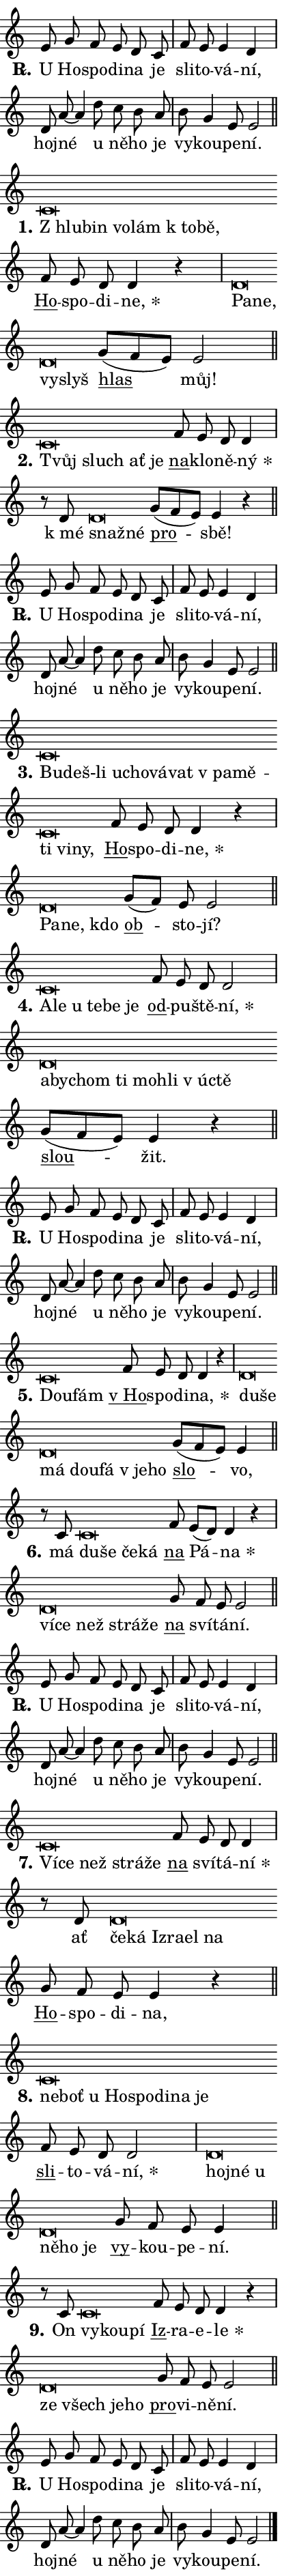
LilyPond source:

\version "2.24.0"
\header { tagline = "" }
\paper {
  indent = 0\cm
  top-margin = 0\cm
  right-margin = 0.13\cm % to fit lyric hyphens
  bottom-margin = 0\cm
  left-margin = 0\cm
  paper-width = 7\cm
  page-breaking = #ly:one-page-breaking
  system-system-spacing.basic-distance = #11
  score-system-spacing.basic-distance = #11
  ragged-last = ##f
}


%% Author: Thomas Morley
%% https://lists.gnu.org/archive/html/lilypond-user/2020-05/msg00002.html
#(define (line-position grob)
"Returns position of @var[grob} in current system:
   @code{'start}, if at first time-step
   @code{'end}, if at last time-step
   @code{'middle} otherwise
"
  (let* ((col (ly:item-get-column grob))
         (ln (ly:grob-object col 'left-neighbor))
         (rn (ly:grob-object col 'right-neighbor))
         (col-to-check-left (if (ly:grob? ln) ln col))
         (col-to-check-right (if (ly:grob? rn) rn col))
         (break-dir-left
           (and
             (ly:grob-property col-to-check-left 'non-musical #f)
             (ly:item-break-dir col-to-check-left)))
         (break-dir-right
           (and
             (ly:grob-property col-to-check-right 'non-musical #f)
             (ly:item-break-dir col-to-check-right))))
        (cond ((eqv? 1 break-dir-left) 'start)
              ((eqv? -1 break-dir-right) 'end)
              (else 'middle))))

#(define (tranparent-at-line-position vctor)
  (lambda (grob)
  "Relying on @code{line-position} select the relevant enry from @var{vctor}.
Used to determine transparency,"
    (case (line-position grob)
      ((end) (not (vector-ref vctor 0)))
      ((middle) (not (vector-ref vctor 1)))
      ((start) (not (vector-ref vctor 2))))))

noteHeadBreakVisibility =
#(define-music-function (break-visibility)(vector?)
"Makes @code{NoteHead}s transparent relying on @var{break-visibility}"
#{
  \override NoteHead.transparent =
    #(tranparent-at-line-position break-visibility)
#})

#(define delete-ledgers-for-transparent-note-heads
  (lambda (grob)
    "Reads whether a @code{NoteHead} is transparent.
If so this @code{NoteHead} is removed from @code{'note-heads} from
@var{grob}, which is supposed to be @code{LedgerLineSpanner}.
As a result ledgers are not printed for this @code{NoteHead}"
    (let* ((nhds-array (ly:grob-object grob 'note-heads))
           (nhds-list
             (if (ly:grob-array? nhds-array)
                 (ly:grob-array->list nhds-array)
                 '()))
           ;; Relies on the transparent-property being done before
           ;; Staff.LedgerLineSpanner.after-line-breaking is executed.
           ;; This is fragile ...
           (to-keep
             (remove
               (lambda (nhd)
                 (ly:grob-property nhd 'transparent #f))
               nhds-list)))
      ;; TODO find a better method to iterate over grob-arrays, similiar
      ;; to filter/remove etc for lists
      ;; For now rebuilt from scratch
      (set! (ly:grob-object grob 'note-heads)  '())
      (for-each
        (lambda (nhd)
          (ly:pointer-group-interface::add-grob grob 'note-heads nhd))
        to-keep))))

squashNotes = {
  \override NoteHead.X-extent = #'(-0.2 . 0.2)
  \override NoteHead.Y-extent = #'(-0.75 . 0)
  \override NoteHead.stencil =
    #(lambda (grob)
       (let ((pos (ly:grob-property grob 'staff-position)))
         (begin
           (if (< pos -7) (display "ERROR: Lower brevis then expected\n") (display "OK: Expected brevis position\n"))
           (if (<= pos -6) ly:text-interface::print ly:note-head::print))))
}
unSquashNotes = {
  \revert NoteHead.X-extent
  \revert NoteHead.Y-extent
  \revert NoteHead.stencil
}

hideNotes = \noteHeadBreakVisibility #begin-of-line-visible
unHideNotes = \noteHeadBreakVisibility #all-visible

% work-around for resetting accidentals
% https://lilypond.org/doc/v2.23/Documentation/notation/displaying-rhythms#unmetered-music
cadenzaMeasure = {
  \cadenzaOff
  \partial 1024 s1024
  \cadenzaOn
}

#(define-markup-command (accent layout props text) (markup?)
  "Underline accented syllable"
  (interpret-markup layout props
    #{\markup \override #'(offset . 4.3) \underline { #text }#}))

responsum = \markup \concat {
  "R" \hspace #-1.05 \path #0.1 #'((moveto 0 0.07) (lineto 0.9 0.8)) \hspace #0.05 "."
}

spaceSize = #0.6828661417322834 % exact space size for TeX Gyre Schola

\layout {
  \context {
    \Staff
    \remove "Time_signature_engraver"
    \override LedgerLineSpanner.after-line-breaking = #delete-ledgers-for-transparent-note-heads
  }
  \context {
    \Lyrics {
      \override LyricSpace.minimum-distance = \spaceSize
      \override LyricText.font-name = #"TeX Gyre Schola"
      \override LyricText.font-size = 1
      \override StanzaNumber.font-name = #"TeX Gyre Schola Bold"
      \override StanzaNumber.font-size = 1
    }
  }
  \context {
    \Score 
    \override NoteHead.text =
      #(lambda (grob) 
        (let ((pos (ly:grob-property grob 'staff-position)))
          #{\markup {
            \combine
              \halign #-0.55 \raise #(if (= pos -6) 0 0.5) \override #'(thickness . 2) \draw-line #'(3.2 . 0)
              \musicglyph "noteheads.sM1"
          }#}))
  }
}

% magnetic-lyrics.ily
%
%   written by
%     Jean Abou Samra <jean@abou-samra.fr>
%     Werner Lemberg <wl@gnu.org>
%
%   adapted by
%     Jiri Hon <jiri.hon@gmail.com>
%
% Version 2022-Apr-15

% https://www.mail-archive.com/lilypond-user@gnu.org/msg149350.html

#(define (Left_hyphen_pointer_engraver context)
   "Collect syllable-hyphen-syllable occurrences in lyrics and store
them in properties.  This engraver only looks to the left.  For
example, if the lyrics input is @code{foo -- bar}, it does the
following.

@itemize @bullet
@item
Set the @code{text} property of the @code{LyricHyphen} grob between
@q{foo} and @q{bar} to @code{foo}.

@item
Set the @code{left-hyphen} property of the @code{LyricText} grob with
text @q{foo} to the @code{LyricHyphen} grob between @q{foo} and
@q{bar}.
@end itemize

Use this auxiliary engraver in combination with the
@code{lyric-@/text::@/apply-@/magnetic-@/offset!} hook."
   (let ((hyphen #f)
         (text #f))
     (make-engraver
      (acknowledgers
       ((lyric-syllable-interface engraver grob source-engraver)
        (set! text grob)))
      (end-acknowledgers
       ((lyric-hyphen-interface engraver grob source-engraver)
        ;(when (not (grob::has-interface grob 'lyric-space-interface))
          (set! hyphen grob)));)
      ((stop-translation-timestep engraver)
       (when (and text hyphen)
         (ly:grob-set-object! text 'left-hyphen hyphen))
       (set! text #f)
       (set! hyphen #f)))))

#(define (lyric-text::apply-magnetic-offset! grob)
   "If the space between two syllables is less than the value in
property @code{LyricText@/.details@/.squash-threshold}, move the right
syllable to the left so that it gets concatenated with the left
syllable.

Use this function as a hook for
@code{LyricText@/.after-@/line-@/breaking} if the
@code{Left_@/hyphen_@/pointer_@/engraver} is active."
   (let ((hyphen (ly:grob-object grob 'left-hyphen #f)))
     (when hyphen
       (let ((left-text (ly:spanner-bound hyphen LEFT)))
         (when (grob::has-interface left-text 'lyric-syllable-interface)
           (let* ((common (ly:grob-common-refpoint grob left-text X))
                  (this-x-ext (ly:grob-extent grob common X))
                  (left-x-ext
                   (begin
                     ;; Trigger magnetism for left-text.
                     (ly:grob-property left-text 'after-line-breaking)
                     (ly:grob-extent left-text common X)))
                  ;; `delta` is the gap width between two syllables.
                  (delta (- (interval-start this-x-ext)
                            (interval-end left-x-ext)))
                  (details (ly:grob-property grob 'details))
                  (threshold (assoc-get 'squash-threshold details 0.2)))
             (when (< delta threshold)
               (let* (;; We have to manipulate the input text so that
                      ;; ligatures crossing syllable boundaries are not
                      ;; disabled.  For languages based on the Latin
                      ;; script this is essentially a beautification.
                      ;; However, for non-Western scripts it can be a
                      ;; necessity.
                      (lt (ly:grob-property left-text 'text))
                      (rt (ly:grob-property grob 'text))
                      (is-space (grob::has-interface hyphen 'lyric-space-interface))
                      (space (if is-space " " ""))
                      (extra-delta (if is-space spaceSize 0))
                      ;; Append new syllable.
                      (ltrt-space (if (and (string? lt) (string? rt))
                                (string-append lt space rt)
                                (make-concat-markup (list lt space rt))))
                      ;; Right-align `ltrt` to the right side.
                      (ltrt-space-markup (grob-interpret-markup
                               grob
                               (make-translate-markup
                                (cons (interval-length this-x-ext) 0)
                                (make-right-align-markup ltrt-space)))))
                 (begin
                   ;; Don't print `left-text`.
                   (ly:grob-set-property! left-text 'stencil #f)
                   ;; Set text and stencil (which holds all collected
                   ;; syllables so far) and shift it to the left.
                   (ly:grob-set-property! grob 'text ltrt-space)
                   (ly:grob-set-property! grob 'stencil ltrt-space-markup)
                   (ly:grob-translate-axis! grob (- (- delta extra-delta)) X))))))))))


#(define (lyric-hyphen::displace-bounds-first grob)
   ;; Make very sure this callback isn't triggered too early.
   (let ((left (ly:spanner-bound grob LEFT))
         (right (ly:spanner-bound grob RIGHT)))
     (ly:grob-property left 'after-line-breaking)
     (ly:grob-property right 'after-line-breaking)
     (ly:lyric-hyphen::print grob)))

squashThreshold = #0.4

\layout {
  \context {
    \Lyrics
    \consists #Left_hyphen_pointer_engraver
    \override LyricText.after-line-breaking =
      #lyric-text::apply-magnetic-offset!
    \override LyricHyphen.stencil = #lyric-hyphen::displace-bounds-first
    \override LyricText.details.squash-threshold = \squashThreshold
    \override LyricHyphen.minimum-distance = 0
    \override LyricHyphen.minimum-length = \squashThreshold
  }
}

squashText = \override LyricText.details.squash-threshold = 9999
unSquashText = \override LyricText.details.squash-threshold = \squashThreshold

leftText = \override LyricText.self-alignment-X = #LEFT
unLeftText = \revert LyricText.self-alignment-X

starOffset = #(lambda (grob) 
                (let ((x_offset (ly:self-alignment-interface::aligned-on-x-parent grob)))
                  (if (= x_offset 0) 0 (+ x_offset 1.2))))

star = #(define-music-function (syllable)(string?)
"Append star separator at the end of a syllable"
#{
  \once \override LyricText.X-offset = #starOffset
  \lyricmode { \markup {
    #syllable
    \override #'((font-name . "TeX Gyre Schola Bold")) \hspace #0.2 \lower #0.65 \larger "*"
  } }
#})

starAccent = #(define-music-function (syllable)(string?)
"Append star separator at the end of a syllable and make accent"
#{
  \once \override LyricText.X-offset = #starOffset
  \lyricmode { \markup {
    \accent #syllable
    \override #'((font-name . "TeX Gyre Schola Bold")) \hspace #0.2 \lower #0.65 \larger "*"
  } }
#})

breath = #(define-music-function (syllable)(string?)
"Append breathing indicator at the end of a syllable"
#{
  \lyricmode { \markup { #syllable "+" } }
#})

optionalBreath = #(define-music-function (syllable)(string?)
"Append optional breathing indicator at the end of a syllable"
#{
  \lyricmode { \markup { #syllable "(+)" } }
#})


\score {
    <<
        \new Voice = "melody" { \cadenzaOn \key c \major \relative { e'8 g f e d c \cadenzaMeasure \bar "|" f e e4 d \cadenzaMeasure \bar "|" d8 a'8~ a4 \bar "" d8 c b a \cadenzaMeasure \bar "|" b g4 e8 e2 \cadenzaMeasure \bar "||" \break } }
        \new Lyrics \lyricsto "melody" { \lyricmode { \set stanza = \responsum
U Ho -- spo -- di -- na je sli -- to -- vá -- ní, hoj -- né u ně -- ho je vy -- kou -- pe -- ní. } }
    >>
    \layout {}
}

\score {
    <<
        \new Voice = "melody" { \cadenzaOn \key c \major \relative { \squashNotes c'\breve*1/16 \hideNotes \breve*1/16 \bar "" \breve*1/16 \bar "" \breve*1/16 \bar "" \breve*1/16 \breve*1/16 \bar "" \unHideNotes \unSquashNotes \bar "" f8 e d d4 r \cadenzaMeasure \bar "|" \squashNotes d\breve*1/16 \hideNotes \breve*1/16 \bar "" \breve*1/16 \breve*1/16 \bar "" \unHideNotes \unSquashNotes \bar "" g8[( f e)] e2 \cadenzaMeasure \bar "||" \break } }
        \new Lyrics \lyricsto "melody" { \lyricmode { \set stanza = "1."
\leftText "Z hlu" -- \squashText bin vo -- lám "k to" -- bě, \unLeftText \unSquashText \markup \accent Ho -- spo -- di -- \star ne, \leftText Pa -- \squashText ne, vy -- slyš \unLeftText \unSquashText \markup \accent hlas můj! } }
    >>
    \layout {}
}

\score {
    <<
        \new Voice = "melody" { \cadenzaOn \key c \major \relative { \squashNotes c'\breve*1/16 \hideNotes \breve*1/16 \bar "" \breve*1/16 \breve*1/16 \bar "" \unHideNotes \unSquashNotes \bar "" f8 e d d4 \cadenzaMeasure \bar "|" r8 d \squashNotes d\breve*1/16 \hideNotes \breve*1/16 \bar "" \unHideNotes \unSquashNotes \bar "" g8[( f e)] e4 r \cadenzaMeasure \bar "||" \break } }
        \new Lyrics \lyricsto "melody" { \lyricmode { \set stanza = "2."
\leftText Tvůj \squashText sluch ať je \unLeftText \unSquashText \markup \accent na -- klo -- ně -- \star ný "k mé" \leftText snaž -- \squashText né \unLeftText \unSquashText \markup \accent pro -- sbě! } }
    >>
    \layout {}
}

\score {
    <<
        \new Voice = "melody" { \cadenzaOn \key c \major \relative { e'8 g f e d c \cadenzaMeasure \bar "|" f e e4 d \cadenzaMeasure \bar "|" d8 a'8~ a4 \bar "" d8 c b a \cadenzaMeasure \bar "|" b g4 e8 e2 \cadenzaMeasure \bar "||" \break } }
        \new Lyrics \lyricsto "melody" { \lyricmode { \set stanza = \responsum
U Ho -- spo -- di -- na je sli -- to -- vá -- ní, hoj -- né u ně -- ho je vy -- kou -- pe -- ní. } }
    >>
    \layout {}
}

\score {
    <<
        \new Voice = "melody" { \cadenzaOn \key c \major \relative { \squashNotes c'\breve*1/16 \hideNotes \breve*1/16 \bar "" \breve*1/16 \bar "" \breve*1/16 \bar "" \breve*1/16 \bar "" \breve*1/16 \bar "" \breve*1/16 \bar "" \breve*1/16 \bar "" \breve*1/16 \bar "" \breve*1/16 \breve*1/16 \bar "" \unHideNotes \unSquashNotes \bar "" f8 e d d4 r \cadenzaMeasure \bar "|" \squashNotes d\breve*1/16 \hideNotes \breve*1/16 \breve*1/16 \bar "" \unHideNotes \unSquashNotes \bar "" g8[( f)] e e2 \cadenzaMeasure \bar "||" \break } }
        \new Lyrics \lyricsto "melody" { \lyricmode { \set stanza = "3."
\leftText Bu -- \squashText deš-li u -- cho -- vá -- vat "v pa" -- mě -- ti vi -- ny, \unLeftText \unSquashText \markup \accent Ho -- spo -- di -- \star ne, \leftText Pa -- \squashText ne, kdo \unLeftText \unSquashText \markup \accent ob -- sto -- jí? } }
    >>
    \layout {}
}

\score {
    <<
        \new Voice = "melody" { \cadenzaOn \key c \major \relative { \squashNotes c'\breve*1/16 \hideNotes \breve*1/16 \bar "" \breve*1/16 \bar "" \breve*1/16 \bar "" \breve*1/16 \breve*1/16 \bar "" \unHideNotes \unSquashNotes \bar "" f8 e d d2 \cadenzaMeasure \bar "|" \squashNotes d\breve*1/16 \hideNotes \breve*1/16 \bar "" \breve*1/16 \bar "" \breve*1/16 \bar "" \breve*1/16 \bar "" \breve*1/16 \bar "" \breve*1/16 \breve*1/16 \bar "" \unHideNotes \unSquashNotes \bar "" g8[( f e)] e4 r \cadenzaMeasure \bar "||" \break } }
        \new Lyrics \lyricsto "melody" { \lyricmode { \set stanza = "4."
\leftText A -- \squashText le u te -- be je \unLeftText \unSquashText \markup \accent od -- pu -- ště -- \star ní, \leftText a -- \squashText by -- chom ti mo -- hli "v ú" -- ctě \unLeftText \unSquashText \markup \accent slou -- žit. } }
    >>
    \layout {}
}

\score {
    <<
        \new Voice = "melody" { \cadenzaOn \key c \major \relative { e'8 g f e d c \cadenzaMeasure \bar "|" f e e4 d \cadenzaMeasure \bar "|" d8 a'8~ a4 \bar "" d8 c b a \cadenzaMeasure \bar "|" b g4 e8 e2 \cadenzaMeasure \bar "||" \break } }
        \new Lyrics \lyricsto "melody" { \lyricmode { \set stanza = \responsum
U Ho -- spo -- di -- na je sli -- to -- vá -- ní, hoj -- né u ně -- ho je vy -- kou -- pe -- ní. } }
    >>
    \layout {}
}

\score {
    <<
        \new Voice = "melody" { \cadenzaOn \key c \major \relative { \squashNotes c'\breve*1/16 \hideNotes \breve*1/16 \bar "" \unHideNotes \unSquashNotes \bar "" f8 e d d4 r \cadenzaMeasure \bar "|" \squashNotes d\breve*1/16 \hideNotes \breve*1/16 \bar "" \breve*1/16 \bar "" \breve*1/16 \bar "" \breve*1/16 \bar "" \breve*1/16 \breve*1/16 \bar "" \unHideNotes \unSquashNotes \bar "" g8[( f e)] e4 \cadenzaMeasure \bar "||" \break } }
        \new Lyrics \lyricsto "melody" { \lyricmode { \set stanza = "5."
\leftText Dou -- \squashText fám \unLeftText \unSquashText \markup \accent "v Ho" -- spo -- di -- \star na, \leftText du -- \squashText še má dou -- fá "v je" -- ho \unLeftText \unSquashText \markup \accent slo -- vo, } }
    >>
    \layout {}
}

\score {
    <<
        \new Voice = "melody" { \cadenzaOn \key c \major \relative { r8 c' \squashNotes c\breve*1/16 \hideNotes \breve*1/16 \bar "" \breve*1/16 \breve*1/16 \bar "" \unHideNotes \unSquashNotes \bar "" f8 e[( d)] d4 r \cadenzaMeasure \bar "|" \squashNotes d\breve*1/16 \hideNotes \breve*1/16 \bar "" \breve*1/16 \bar "" \breve*1/16 \breve*1/16 \bar "" \unHideNotes \unSquashNotes \bar "" g8 f e e2 \cadenzaMeasure \bar "||" \break } }
        \new Lyrics \lyricsto "melody" { \lyricmode { \set stanza = "6."
má \leftText du -- \squashText še če -- ká \unLeftText \unSquashText \markup \accent na Pá -- \star na \leftText ví -- \squashText ce než strá -- že \unLeftText \unSquashText \markup \accent na sví -- tá -- ní. } }
    >>
    \layout {}
}

\score {
    <<
        \new Voice = "melody" { \cadenzaOn \key c \major \relative { e'8 g f e d c \cadenzaMeasure \bar "|" f e e4 d \cadenzaMeasure \bar "|" d8 a'8~ a4 \bar "" d8 c b a \cadenzaMeasure \bar "|" b g4 e8 e2 \cadenzaMeasure \bar "||" \break } }
        \new Lyrics \lyricsto "melody" { \lyricmode { \set stanza = \responsum
U Ho -- spo -- di -- na je sli -- to -- vá -- ní, hoj -- né u ně -- ho je vy -- kou -- pe -- ní. } }
    >>
    \layout {}
}

\score {
    <<
        \new Voice = "melody" { \cadenzaOn \key c \major \relative { \squashNotes c'\breve*1/16 \hideNotes \breve*1/16 \bar "" \breve*1/16 \bar "" \breve*1/16 \breve*1/16 \bar "" \unHideNotes \unSquashNotes \bar "" f8 e d d4 \cadenzaMeasure \bar "|" r8 d \squashNotes d\breve*1/16 \hideNotes \breve*1/16 \bar "" \breve*1/16 \bar "" \breve*1/16 \bar "" \breve*1/16 \breve*1/16 \bar "" \unHideNotes \unSquashNotes \bar "" g8 f e e4 r \cadenzaMeasure \bar "||" \break } }
        \new Lyrics \lyricsto "melody" { \lyricmode { \set stanza = "7."
\leftText Ví -- \squashText ce než strá -- že \unLeftText \unSquashText \markup \accent na sví -- tá -- \star ní ať \leftText če -- \squashText ká Iz -- ra -- el na \unLeftText \unSquashText \markup \accent Ho -- spo -- di -- na, } }
    >>
    \layout {}
}

\score {
    <<
        \new Voice = "melody" { \cadenzaOn \key c \major \relative { \squashNotes c'\breve*1/16 \hideNotes \breve*1/16 \bar "" \breve*1/16 \bar "" \breve*1/16 \bar "" \breve*1/16 \bar "" \breve*1/16 \bar "" \breve*1/16 \breve*1/16 \bar "" \unHideNotes \unSquashNotes \bar "" f8 e d d2 \cadenzaMeasure \bar "|" \squashNotes d\breve*1/16 \hideNotes \breve*1/16 \bar "" \breve*1/16 \bar "" \breve*1/16 \bar "" \breve*1/16 \breve*1/16 \bar "" \unHideNotes \unSquashNotes \bar "" g8 f e e4 \cadenzaMeasure \bar "||" \break } }
        \new Lyrics \lyricsto "melody" { \lyricmode { \set stanza = "8."
\leftText ne -- \squashText boť u Ho -- spo -- di -- na je \unLeftText \unSquashText \markup \accent sli -- to -- vá -- \star ní, \leftText hoj -- \squashText né u ně -- ho je \unLeftText \unSquashText \markup \accent vy -- kou -- pe -- ní. } }
    >>
    \layout {}
}

\score {
    <<
        \new Voice = "melody" { \cadenzaOn \key c \major \relative { r8 c' \squashNotes c\breve*1/16 \hideNotes \breve*1/16 \breve*1/16 \bar "" \unHideNotes \unSquashNotes \bar "" f8 e d d4 r \cadenzaMeasure \bar "|" \squashNotes d\breve*1/16 \hideNotes \breve*1/16 \bar "" \breve*1/16 \breve*1/16 \bar "" \unHideNotes \unSquashNotes \bar "" g8 f e e2 \cadenzaMeasure \bar "||" \break } }
        \new Lyrics \lyricsto "melody" { \lyricmode { \set stanza = "9."
On \leftText vy -- \squashText kou -- pí \unLeftText \unSquashText \markup \accent Iz -- ra -- e -- \star le \leftText ze \squashText všech je -- ho \unLeftText \unSquashText \markup \accent pro -- vi -- ně -- ní. } }
    >>
    \layout {}
}

\score {
    <<
        \new Voice = "melody" { \cadenzaOn \key c \major \relative { e'8 g f e d c \cadenzaMeasure \bar "|" f e e4 d \cadenzaMeasure \bar "|" d8 a'8~ a4 \bar "" d8 c b a \cadenzaMeasure \bar "|" b g4 e8 e2 \cadenzaMeasure \bar "||" \break } \bar "|." }
        \new Lyrics \lyricsto "melody" { \lyricmode { \set stanza = \responsum
U Ho -- spo -- di -- na je sli -- to -- vá -- ní, hoj -- né u ně -- ho je vy -- kou -- pe -- ní. } }
    >>
    \layout {}
}
